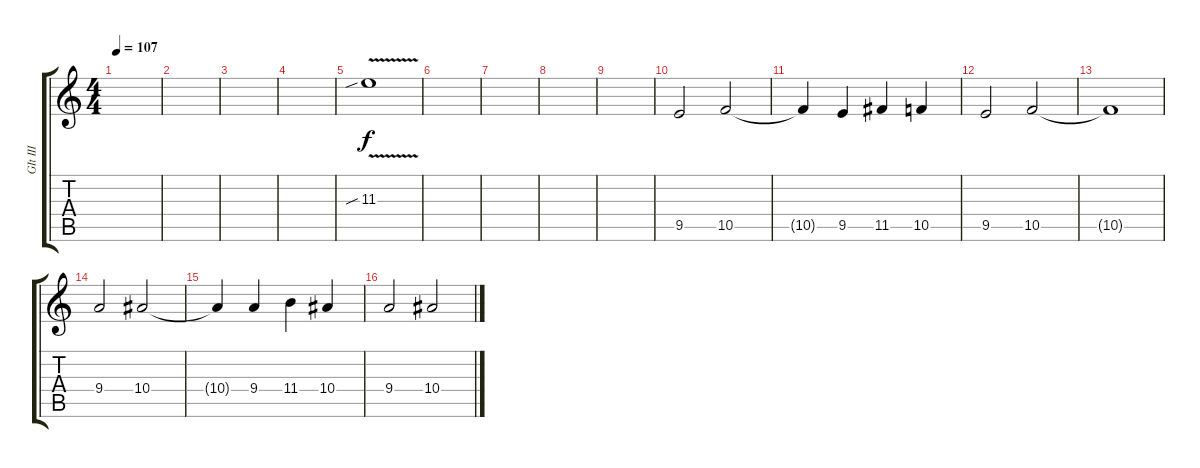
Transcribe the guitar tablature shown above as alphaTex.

\track ("GIt III" "GIt III") {instrument overdrivenguitar}
\staff {score tabs}
\tuning (D4 A3 F3 C3 G2 D2) {hide}
\ts (4 4)
\tempo 107
\clef g2
\ks c
|
|
|
|
11.3{v sib}.1 |
|
|
|
|
9.5.2 10.5.2 |
10.5{t}.4 9.5.4 11.5.4 10.5.4 |
9.5.2 10.5.2 |
10.5{t}.1 |
9.4.2 10.4.2 |
10.4{t}.4 9.4.4 11.4.4 10.4.4 |
9.4.2 10.4.2
